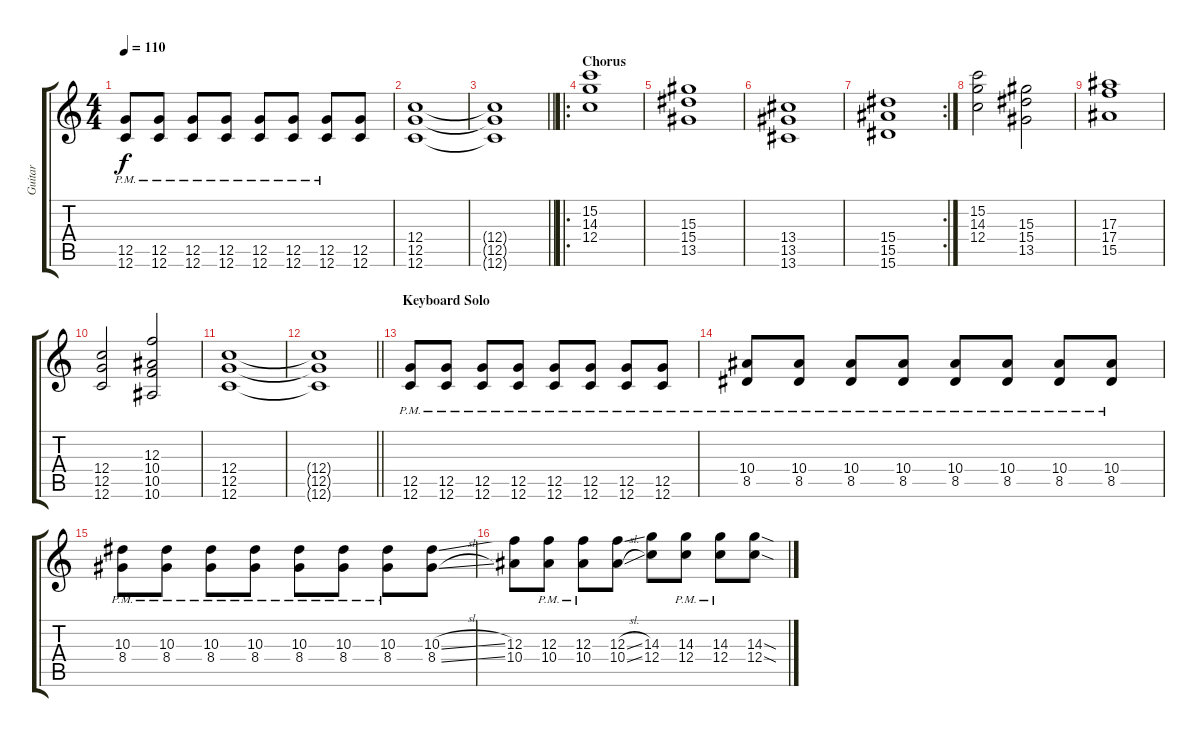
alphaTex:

\track ("Guitar" "Guitar") {instrument distortionguitar}
\staff {score tabs}
\tuning (D4 A3 F3 C3 G2 C2) {hide}
\ts (4 4)
\tempo 110
\clef g2
\ks c
(12.5{pm} 12.6{pm}).8{dy f} (12.5{pm} 12.6{pm}).8 (12.5{pm} 12.6{pm}).8 (12.5{pm} 12.6{pm}).8 (12.5{pm} 12.6{pm}).8 (12.5{pm} 12.6{pm}).8 (12.5{pm} 12.6{pm}).8 (12.5 12.6).8 |
(12.4 12.5 12.6).1 |
\barLineRight lightlight
(12.4{t} 12.5{t} 12.6{t}).1 |
\ro
\section ("" "Chorus")
(15.2 14.3 12.4).1 |
(15.3 15.4 13.5).1 |
(13.4 13.5 13.6).1 |
\rc 2
(15.4 15.5 15.6).1 |
(15.2 14.3 12.4).2 (15.3 15.4 13.5).2 |
(17.3 17.4 15.5).1 |
(12.4 12.5 12.6).2 (12.3 10.4 10.5 10.6).2 |
(12.4 12.5 12.6).1 |
\barLineRight lightlight
(12.4{t} 12.5{t} 12.6{t}).1 |
\section ("" "Keyboard Solo")
(12.5{pm} 12.6{pm}).8 (12.5{pm} 12.6{pm}).8 (12.5{pm} 12.6{pm}).8 (12.5{pm} 12.6{pm}).8 (12.5{pm} 12.6{pm}).8 (12.5{pm} 12.6{pm}).8 (12.5{pm} 12.6{pm}).8 (12.5{pm} 12.6{pm}).8 |
(10.4{pm} 8.5{pm}).8 (10.4{pm} 8.5{pm}).8 (10.4{pm} 8.5{pm}).8 (10.4{pm} 8.5{pm}).8 (10.4{pm} 8.5{pm}).8 (10.4{pm} 8.5{pm}).8 (10.4{pm} 8.5{pm}).8 (10.4{pm} 8.5{pm}).8 |
(10.3{pm} 8.4{pm}).8 (10.3{pm} 8.4{pm}).8 (10.3{pm} 8.4{pm}).8 (10.3{pm} 8.4{pm}).8 (10.3{pm} 8.4{pm}).8 (10.3{pm} 8.4{pm}).8 (10.3{pm} 8.4{pm}).8 (10.3{sl} 8.4{sl}).8 |
(12.3 10.4).8 (12.3{pm} 10.4{pm}).8 (12.3{pm} 10.4{pm}).8 (12.3{sl} 10.4{sl}).8 (14.3 12.4).8 (14.3{pm} 12.4{pm}).8 (14.3{pm} 12.4{pm}).8 (14.3{sod} 12.4{sod}).8
